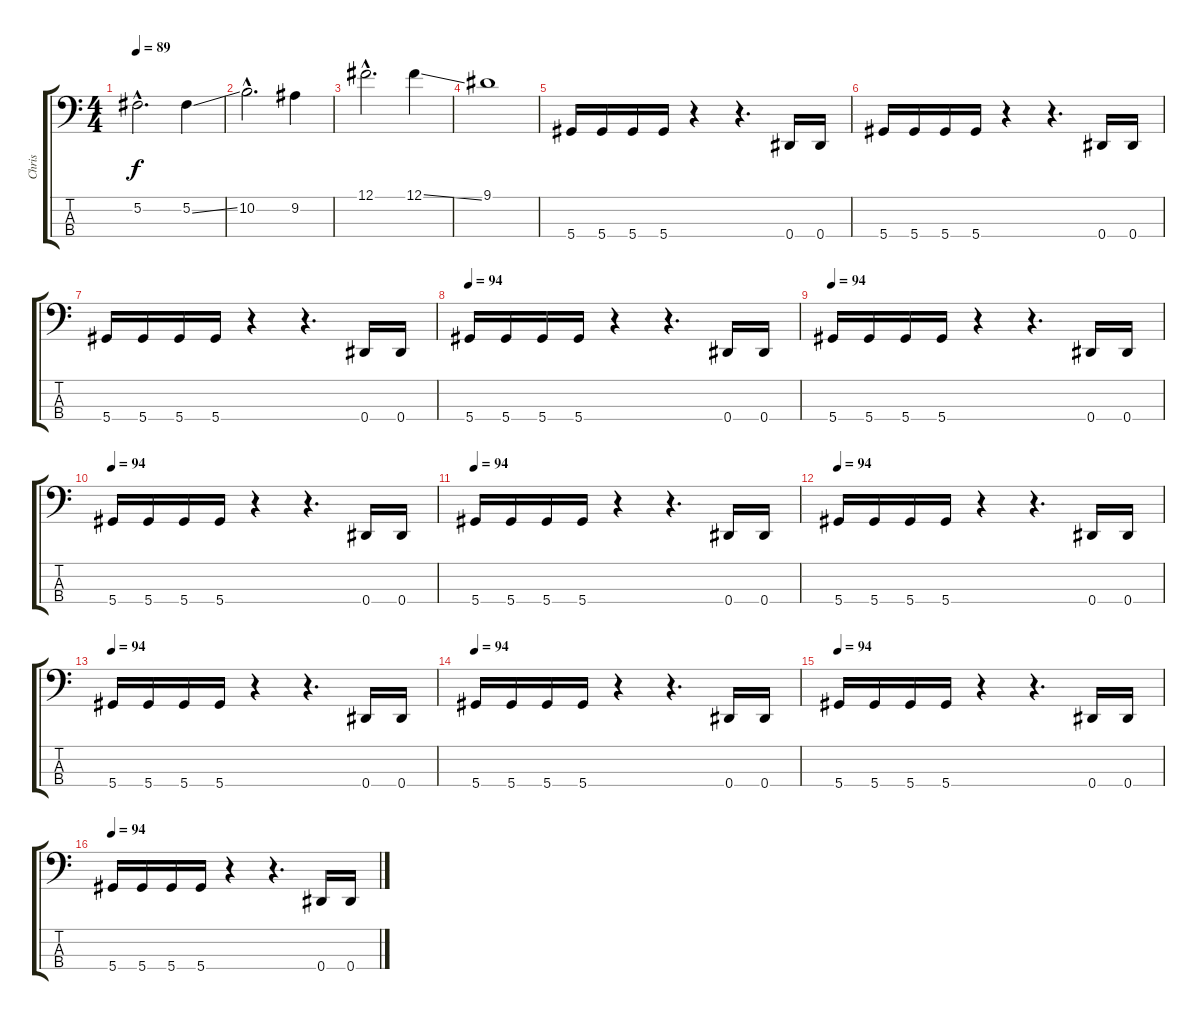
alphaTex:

\track ("Chris" "Chris") {instrument electricbassfinger}
\staff {score tabs}
\tuning (Gb2 Db2 Ab1 Eb1) {hide}
\ts (4 4)
\tempo 89
\clef f4
\ks c
5.2{hac}.2{d dy f} 5.2{ss}.4 |
10.2{hac}.2{d} 9.2.4 |
12.1{hac}.2{d} 12.1{ss}.4 |
9.1.1 |
5.4.16 5.4.16 5.4.16 5.4.16 r.4 r.4{d} 0.4.16 0.4.16 |
5.4.16 5.4.16 5.4.16 5.4.16 r.4 r.4{d} 0.4.16 0.4.16 |
5.4.16 5.4.16 5.4.16 5.4.16 r.4 r.4{d} 0.4.16 0.4.16 |
\tempo 94
5.4.16 5.4.16 5.4.16 5.4.16 r.4 r.4{d} 0.4.16 0.4.16 |
\tempo 94
5.4.16 5.4.16 5.4.16 5.4.16 r.4 r.4{d} 0.4.16 0.4.16 |
\tempo 94
5.4.16 5.4.16 5.4.16 5.4.16 r.4 r.4{d} 0.4.16 0.4.16 |
\tempo 94
5.4.16 5.4.16 5.4.16 5.4.16 r.4 r.4{d} 0.4.16 0.4.16 |
\tempo 94
5.4.16 5.4.16 5.4.16 5.4.16 r.4 r.4{d} 0.4.16 0.4.16 |
\tempo 94
5.4.16 5.4.16 5.4.16 5.4.16 r.4 r.4{d} 0.4.16 0.4.16 |
\tempo 94
5.4.16 5.4.16 5.4.16 5.4.16 r.4 r.4{d} 0.4.16 0.4.16 |
\tempo 94
5.4.16 5.4.16 5.4.16 5.4.16 r.4 r.4{d} 0.4.16 0.4.16 |
\tempo 94
5.4.16 5.4.16 5.4.16 5.4.16 r.4 r.4{d} 0.4.16 0.4.16
